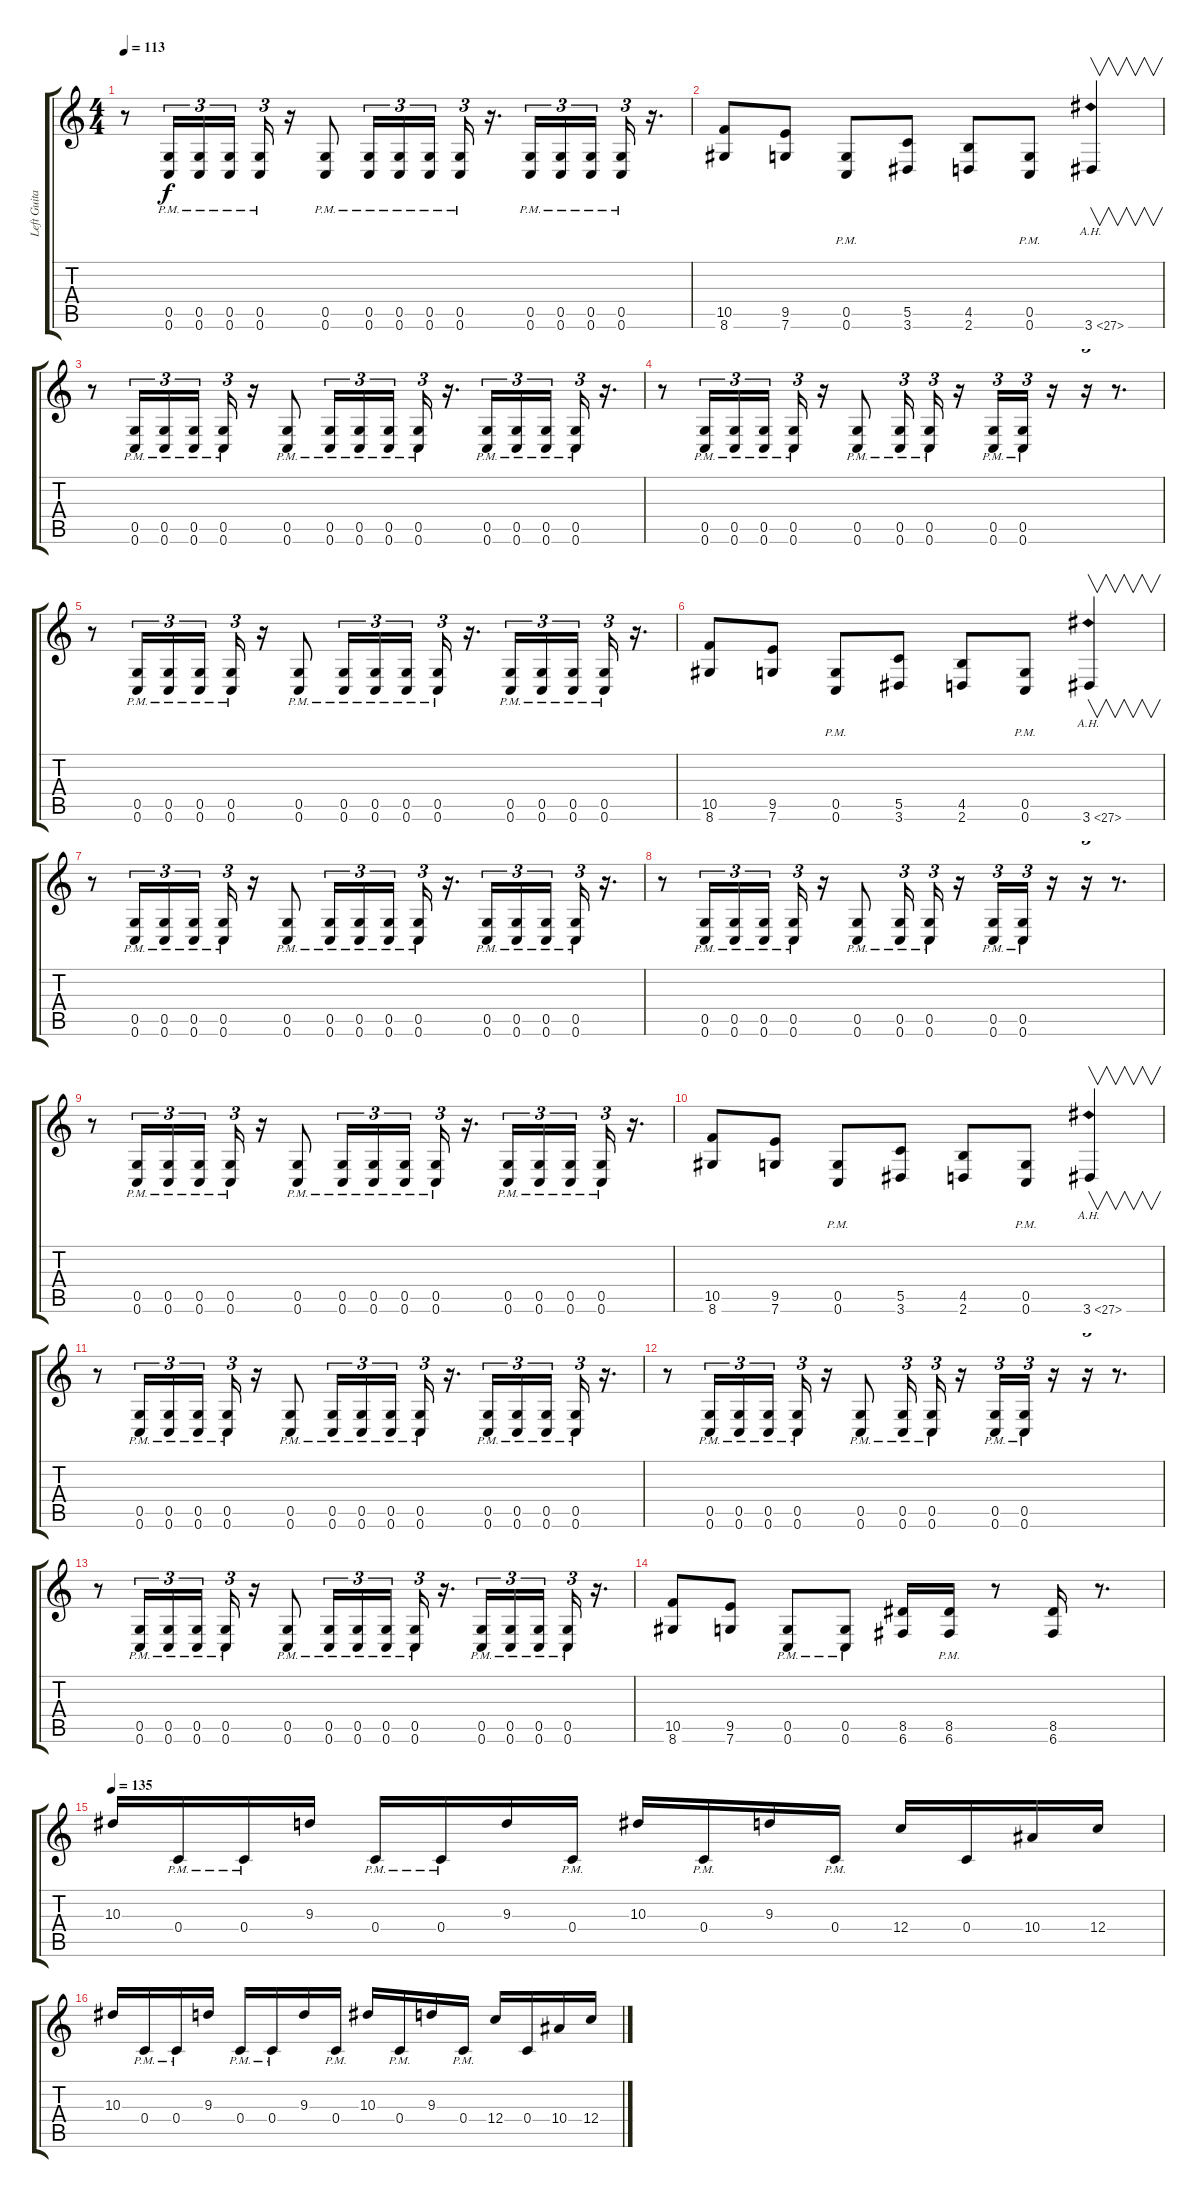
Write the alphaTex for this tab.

\track ("Left Guitar" "Left Guita") {instrument distortionguitar}
\staff {score tabs}
\tuning (D4 A3 F3 C3 G2 C2) {hide}
\ts (4 4)
\tempo 113
\clef g2
\ks c
r.8{dy f} (0.5{pm} 0.6{pm}).16{tu (3 2)} (0.5{pm} 0.6{pm}).16{tu (3 2)} (0.5{pm} 0.6{pm}).16{tu (3 2)} (0.5{pm} 0.6{pm}).16{tu (3 2)} r.16 (0.5{pm} 0.6{pm}).8 (0.5{pm} 0.6{pm}).16{tu (3 2)} (0.5{pm} 0.6{pm}).16{tu (3 2)} (0.5{pm} 0.6{pm}).16{tu (3 2) beam splitsecondary} (0.5{pm} 0.6{pm}).16{tu (3 2)} r.16{d} (0.5{pm} 0.6{pm}).16{tu (3 2)} (0.5{pm} 0.6{pm}).16{tu (3 2)} (0.5{pm} 0.6{pm}).16{tu (3 2) beam splitsecondary} (0.5{pm} 0.6{pm}).16{tu (3 2)} r.16{d} |
(10.5 8.6).8 (9.5 7.6).8 (0.5{pm} 0.6{pm}).8 (5.5 3.6).8 (4.5 2.6).8 (0.5{pm} 0.6{pm}).8 3.6{ah 24}.4{v} |
r.8 (0.5{pm} 0.6{pm}).16{tu (3 2)} (0.5{pm} 0.6{pm}).16{tu (3 2)} (0.5{pm} 0.6{pm}).16{tu (3 2)} (0.5{pm} 0.6{pm}).16{tu (3 2)} r.16 (0.5{pm} 0.6{pm}).8 (0.5{pm} 0.6{pm}).16{tu (3 2)} (0.5{pm} 0.6{pm}).16{tu (3 2)} (0.5{pm} 0.6{pm}).16{tu (3 2) beam splitsecondary} (0.5{pm} 0.6{pm}).16{tu (3 2)} r.16{d} (0.5{pm} 0.6{pm}).16{tu (3 2)} (0.5{pm} 0.6{pm}).16{tu (3 2)} (0.5{pm} 0.6{pm}).16{tu (3 2) beam splitsecondary} (0.5{pm} 0.6{pm}).16{tu (3 2)} r.16{d} |
r.8 (0.5{pm} 0.6{pm}).16{tu (3 2)} (0.5{pm} 0.6{pm}).16{tu (3 2)} (0.5{pm} 0.6{pm}).16{tu (3 2)} (0.5{pm} 0.6{pm}).16{tu (3 2)} r.16 (0.5{pm} 0.6{pm}).8 (0.5{pm} 0.6{pm}).16{tu (3 2)} (0.5{pm} 0.6{pm}).16{tu (3 2)} r.16 (0.5{pm} 0.6{pm}).16{tu (3 2)} (0.5{pm} 0.6{pm}).16{tu (3 2)} r.16 r.16{tu (3 2)} r.8{d} |
r.8 (0.5{pm} 0.6{pm}).16{tu (3 2)} (0.5{pm} 0.6{pm}).16{tu (3 2)} (0.5{pm} 0.6{pm}).16{tu (3 2)} (0.5{pm} 0.6{pm}).16{tu (3 2)} r.16 (0.5{pm} 0.6{pm}).8 (0.5{pm} 0.6{pm}).16{tu (3 2)} (0.5{pm} 0.6{pm}).16{tu (3 2)} (0.5{pm} 0.6{pm}).16{tu (3 2) beam splitsecondary} (0.5{pm} 0.6{pm}).16{tu (3 2)} r.16{d} (0.5{pm} 0.6{pm}).16{tu (3 2)} (0.5{pm} 0.6{pm}).16{tu (3 2)} (0.5{pm} 0.6{pm}).16{tu (3 2) beam splitsecondary} (0.5{pm} 0.6{pm}).16{tu (3 2)} r.16{d} |
(10.5 8.6).8 (9.5 7.6).8 (0.5{pm} 0.6{pm}).8 (5.5 3.6).8 (4.5 2.6).8 (0.5{pm} 0.6{pm}).8 3.6{ah 24}.4{v} |
r.8 (0.5{pm} 0.6{pm}).16{tu (3 2)} (0.5{pm} 0.6{pm}).16{tu (3 2)} (0.5{pm} 0.6{pm}).16{tu (3 2)} (0.5{pm} 0.6{pm}).16{tu (3 2)} r.16 (0.5{pm} 0.6{pm}).8 (0.5{pm} 0.6{pm}).16{tu (3 2)} (0.5{pm} 0.6{pm}).16{tu (3 2)} (0.5{pm} 0.6{pm}).16{tu (3 2) beam splitsecondary} (0.5{pm} 0.6{pm}).16{tu (3 2)} r.16{d} (0.5{pm} 0.6{pm}).16{tu (3 2)} (0.5{pm} 0.6{pm}).16{tu (3 2)} (0.5{pm} 0.6{pm}).16{tu (3 2) beam splitsecondary} (0.5{pm} 0.6{pm}).16{tu (3 2)} r.16{d} |
r.8 (0.5{pm} 0.6{pm}).16{tu (3 2)} (0.5{pm} 0.6{pm}).16{tu (3 2)} (0.5{pm} 0.6{pm}).16{tu (3 2)} (0.5{pm} 0.6{pm}).16{tu (3 2)} r.16 (0.5{pm} 0.6{pm}).8 (0.5{pm} 0.6{pm}).16{tu (3 2)} (0.5{pm} 0.6{pm}).16{tu (3 2)} r.16 (0.5{pm} 0.6{pm}).16{tu (3 2)} (0.5{pm} 0.6{pm}).16{tu (3 2)} r.16 r.16{tu (3 2)} r.8{d} |
r.8 (0.5{pm} 0.6{pm}).16{tu (3 2)} (0.5{pm} 0.6{pm}).16{tu (3 2)} (0.5{pm} 0.6{pm}).16{tu (3 2)} (0.5{pm} 0.6{pm}).16{tu (3 2)} r.16 (0.5{pm} 0.6{pm}).8 (0.5{pm} 0.6{pm}).16{tu (3 2)} (0.5{pm} 0.6{pm}).16{tu (3 2)} (0.5{pm} 0.6{pm}).16{tu (3 2) beam splitsecondary} (0.5{pm} 0.6{pm}).16{tu (3 2)} r.16{d} (0.5{pm} 0.6{pm}).16{tu (3 2)} (0.5{pm} 0.6{pm}).16{tu (3 2)} (0.5{pm} 0.6{pm}).16{tu (3 2) beam splitsecondary} (0.5{pm} 0.6{pm}).16{tu (3 2)} r.16{d} |
(10.5 8.6).8 (9.5 7.6).8 (0.5{pm} 0.6{pm}).8 (5.5 3.6).8 (4.5 2.6).8 (0.5{pm} 0.6{pm}).8 3.6{ah 24}.4{v} |
r.8 (0.5{pm} 0.6{pm}).16{tu (3 2)} (0.5{pm} 0.6{pm}).16{tu (3 2)} (0.5{pm} 0.6{pm}).16{tu (3 2)} (0.5{pm} 0.6{pm}).16{tu (3 2)} r.16 (0.5{pm} 0.6{pm}).8 (0.5{pm} 0.6{pm}).16{tu (3 2)} (0.5{pm} 0.6{pm}).16{tu (3 2)} (0.5{pm} 0.6{pm}).16{tu (3 2) beam splitsecondary} (0.5{pm} 0.6{pm}).16{tu (3 2)} r.16{d} (0.5{pm} 0.6{pm}).16{tu (3 2)} (0.5{pm} 0.6{pm}).16{tu (3 2)} (0.5{pm} 0.6{pm}).16{tu (3 2) beam splitsecondary} (0.5{pm} 0.6{pm}).16{tu (3 2)} r.16{d} |
r.8 (0.5{pm} 0.6{pm}).16{tu (3 2)} (0.5{pm} 0.6{pm}).16{tu (3 2)} (0.5{pm} 0.6{pm}).16{tu (3 2)} (0.5{pm} 0.6{pm}).16{tu (3 2)} r.16 (0.5{pm} 0.6{pm}).8 (0.5{pm} 0.6{pm}).16{tu (3 2)} (0.5{pm} 0.6{pm}).16{tu (3 2)} r.16 (0.5{pm} 0.6{pm}).16{tu (3 2)} (0.5{pm} 0.6{pm}).16{tu (3 2)} r.16 r.16{tu (3 2)} r.8{d} |
r.8 (0.5{pm} 0.6{pm}).16{tu (3 2)} (0.5{pm} 0.6{pm}).16{tu (3 2)} (0.5{pm} 0.6{pm}).16{tu (3 2)} (0.5{pm} 0.6{pm}).16{tu (3 2)} r.16 (0.5{pm} 0.6{pm}).8 (0.5{pm} 0.6{pm}).16{tu (3 2)} (0.5{pm} 0.6{pm}).16{tu (3 2)} (0.5{pm} 0.6{pm}).16{tu (3 2) beam splitsecondary} (0.5{pm} 0.6{pm}).16{tu (3 2)} r.16{d} (0.5{pm} 0.6{pm}).16{tu (3 2)} (0.5{pm} 0.6{pm}).16{tu (3 2)} (0.5{pm} 0.6{pm}).16{tu (3 2) beam splitsecondary} (0.5{pm} 0.6{pm}).16{tu (3 2)} r.16{d} |
(10.5 8.6).8 (9.5 7.6).8 (0.5{pm} 0.6{pm}).8 (0.5{pm} 0.6{pm}).8 (8.5 6.6).16 (8.5{pm} 6.6{pm}).16 r.8 (8.5 6.6).16 r.8{d} |
\tempo 135
10.3.16 0.4{pm}.16 0.4{pm}.16 9.3.16 0.4{pm}.16 0.4{pm}.16 9.3.16 0.4{pm}.16 10.3.16 0.4{pm}.16 9.3.16 0.4{pm}.16 12.4.16 0.4.16 10.4.16 12.4.16 |
10.3.16 0.4{pm}.16 0.4{pm}.16 9.3.16 0.4{pm}.16 0.4{pm}.16 9.3.16 0.4{pm}.16 10.3.16 0.4{pm}.16 9.3.16 0.4{pm}.16 12.4.16 0.4.16 10.4.16 12.4.16
